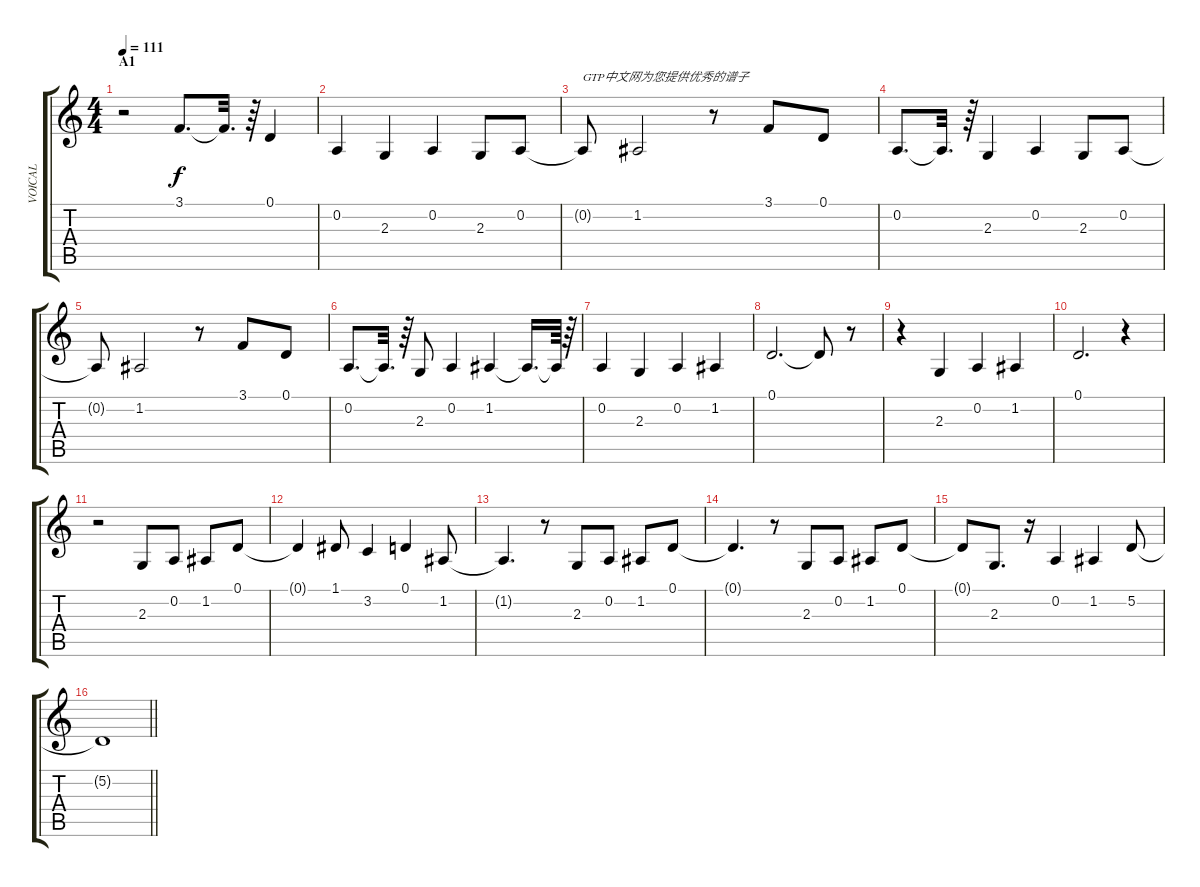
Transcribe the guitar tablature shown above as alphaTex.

\track ("VOICAL" "VOICAL") {instrument voiceoohs}
\staff {score tabs}
\tuning (D4 A3 F3 C3 G2 D2) {hide}
\ts (4 4)
\section ("" "A1")
\tempo 111
\clef g2
\ks c
r.2{dy f instrument voiceoohs} 3.1.8{d} 3.1{t}.32{d} r.64 0.1.4 |
0.2.4 2.3.4 0.2.4 2.3.8 0.2.8 |
0.2{t}.8{txt "GTP中文网为您提供优秀的谱子"} 1.2.2 r.8 3.1.8 0.1.8 |
0.2.8{d} 0.2{t}.32{d} r.64 2.3.4 0.2.4 2.3.8 0.2.8 |
0.2{t}.8 1.2.2 r.8 3.1.8 0.1.8 |
0.2.8{d} 0.2{t}.32{d} r.64 2.3.8 0.2.4 1.2.4 1.2{t}.16{d} 1.2{t}.64 r.64 |
0.2.4 2.3.4 0.2.4 1.2.4 |
0.1.2{d} 0.1{t}.8 r.8 |
r.4 2.3.4 0.2.4 1.2.4 |
0.1.2{d} r.4 |
r.2 2.3.8 0.2.8 1.2.8 0.1.8 |
0.1{t}.4 1.1.8 3.2.4 0.1.4 1.2.8 |
1.2{t}.4{d} r.8 2.3.8 0.2.8 1.2.8 0.1.8 |
0.1{t}.4{d} r.8 2.3.8 0.2.8 1.2.8 0.1.8 |
0.1{t}.8 2.3.8{d} r.16 0.2.4 1.2.4 5.2.8 |
\barLineRight lightlight
5.2{t}.1
